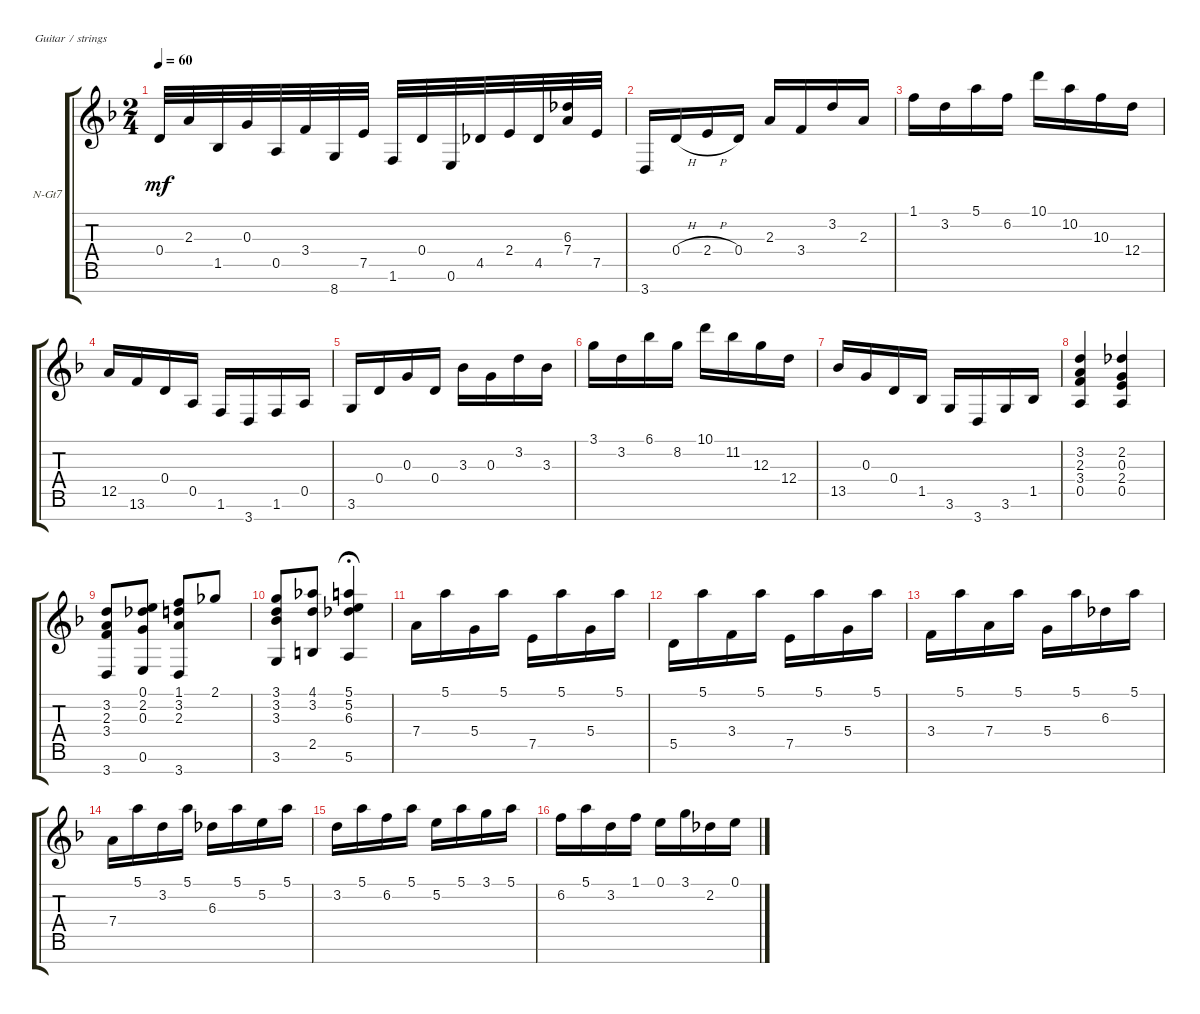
\defaultSystemsLayout 4
\bracketExtendMode groupsimilarinstruments
\firstSystemTrackNameOrientation horizontal
\otherSystemsTrackNameOrientation horizontal
\track ("7-струнная гитара" "N-Gt7") {instrument acousticguitarnylon}
\staff {score tabs}
\tuning (E4 B3 G3 D3 A2 E2 B1)
\ts (2 4)
\tempo 60
\clef g2
\ks f
0.4.32{dy mf} 2.3.32 1.5.32 0.3.32 0.5.32 3.4.32 8.7.32 7.5.32 1.6.32 0.4.32 0.6.32 4.5.32 2.4.32 4.5.32 (6.3 7.4).32 7.5.32 |
3.7.16 0.4{h}.16 2.4{h}.16 0.4.16 2.3.16 3.4.16 3.2.16 2.3.16 |
1.1.16 3.2.16 5.1.16 6.2.16 10.1.16 10.2.16 10.3.16 12.4.16 |
12.5.16 13.6.16 0.4.16 0.5.16 1.6.16 3.7.16 1.6.16 0.5.16 |
3.6.16 0.4.16 0.3.16 0.4.16 3.3.16 0.3.16 3.2.16 3.3.16 |
3.1.16 3.2.16 6.1.16 8.2.16 10.1.16 11.2.16 12.3.16 12.4.16 |
13.5.16 0.3.16 0.4.16 1.5.16 3.6.16 3.7.16 3.6.16 1.5.16 |
(3.2 2.3 3.4 0.5).4 (2.2 0.3 2.4 0.5).4 |
(3.7 3.4 2.3 3.2).8 (0.1 2.2 0.3 0.6).8 (3.7 2.3 3.2 1.1).8 2.1.8 |
(3.1 3.2 3.3 3.6).8 (2.5 3.2 4.1).8 (5.1 5.2 6.3 5.6).4{fermata (medium 0.5)} |
7.4.16 5.1.16 5.4.16 5.1.16 7.5.16 5.1.16 5.4.16 5.1.16 |
5.5.16 5.1.16 3.4.16 5.1.16 7.5.16 5.1.16 5.4.16 5.1.16 |
3.4.16 5.1.16 7.4.16 5.1.16 5.4.16 5.1.16 6.3.16 5.1.16 |
7.4.16 5.1.16 3.2.16 5.1.16 6.3.16 5.1.16 5.2.16 5.1.16 |
3.2.16 5.1.16 6.2.16 5.1.16 5.2.16 5.1.16 3.1.16 5.1.16 |
6.2.16 5.1.16 3.2.16 1.1.16 0.1.16 3.1.16 2.2.16 0.1.16
